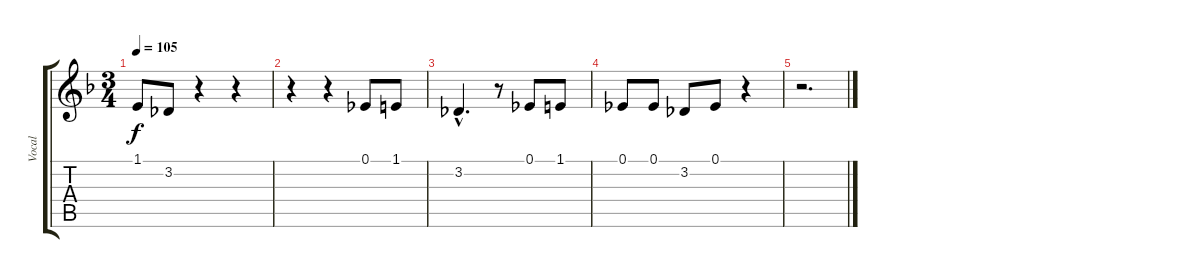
\track ("Vocal" "Vocal") {instrument stringensemble1}
\staff {score tabs}
\tuning (Eb4 Bb3 Gb3 Db3 Ab2 Eb2) {hide}
\ts (3 4)
\tempo 105
\clef g2
\ks f
1.1.8{dy f} 3.2.8 r.4 r.4 |
r.4 r.4 0.1.8 1.1.8 |
3.2{hac}.4{d} r.8 0.1.8 1.1.8 |
0.1.8 0.1.8 3.2.8 0.1.8 r.4 |
r.2{d}
